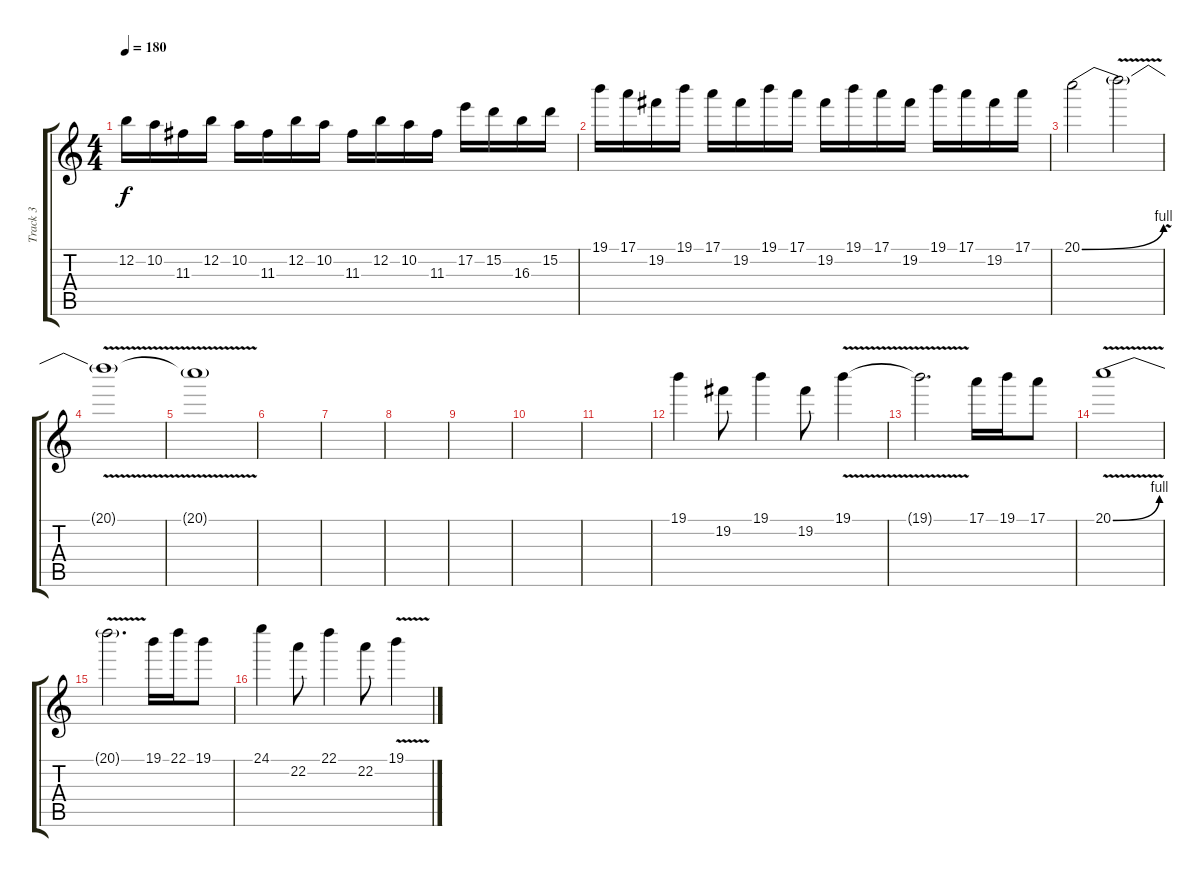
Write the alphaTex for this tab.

\track ("Track 3" "Track 3") {instrument distortionguitar}
\staff {score tabs}
\tuning (E4 B3 G3 D3 A2 E2) {hide}
\ts (4 4)
\tempo 180
\clef g2
\ks c
12.2.16{dy f} 10.2.16 11.3.16 12.2.16 10.2.16 11.3.16 12.2.16 10.2.16 11.3.16 12.2.16 10.2.16 11.3.16 17.2.16 15.2.16 16.3.16 15.2.16 |
19.1.16 17.1.16 19.2.16 19.1.16 17.1.16 19.2.16 19.1.16 17.1.16 19.2.16 19.1.16 17.1.16 19.2.16 19.1.16 17.1.16 19.2.16 17.1.16 |
20.1{be (bend 0 0 60 4)}.2 20.1{v t}.2 |
20.1{v t}.1{volume 7} |
20.1{t}.1 |
|
|
|
|
|
|
19.1.4 19.2.8 19.1.4 19.2.8 19.1{v}.4 |
19.1{t}.2{d} 17.1.16 19.1.16 17.1.8 |
20.1{be (bend 0 0 60 4) v}.1 |
20.1{t}.2{d} 19.1.16 22.1.16 19.1.8 |
24.1.4 22.2.8 22.1.4 22.2.8 19.1{v}.4
